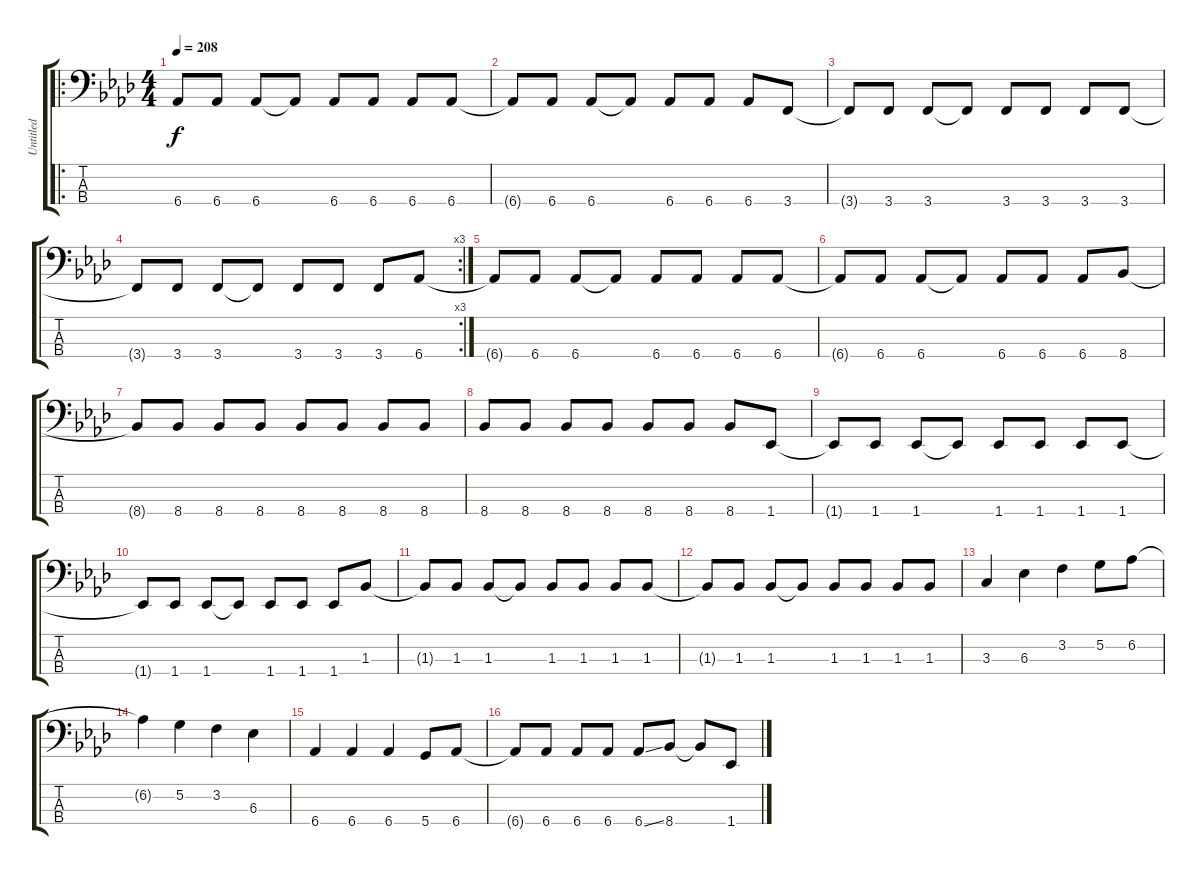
\track ("Untitled" "Untitled") {instrument electricbasspick}
\staff {score tabs}
\tuning (G2 D2 A1 D1) {hide}
\ro
\ts (4 4)
\tempo 208
\clef f4
\ks ab
6.4{t}.8{dy f} 6.4.8 6.4.8 6.4{t}.8 6.4.8 6.4.8 6.4.8 6.4.8 |
6.4{t}.8 6.4.8 6.4.8 6.4{t}.8 6.4.8 6.4.8 6.4.8 3.4.8 |
3.4{t}.8 3.4.8 3.4.8 3.4{t}.8 3.4.8 3.4.8 3.4.8 3.4.8 |
\rc 3
3.4{t}.8 3.4.8 3.4.8 3.4{t}.8 3.4.8 3.4.8 3.4.8 6.4.8 |
6.4{t}.8 6.4.8 6.4.8 6.4{t}.8 6.4.8 6.4.8 6.4.8 6.4.8 |
6.4{t}.8 6.4.8 6.4.8 6.4{t}.8 6.4.8 6.4.8 6.4.8 8.4.8 |
8.4{t}.8 8.4.8 8.4.8 8.4.8 8.4.8 8.4.8 8.4.8 8.4.8 |
8.4.8 8.4.8 8.4.8 8.4.8 8.4.8 8.4.8 8.4.8 1.4.8 |
1.4{t}.8 1.4.8 1.4.8 1.4{t}.8 1.4.8 1.4.8 1.4.8 1.4.8 |
1.4{t}.8 1.4.8 1.4.8 1.4{t}.8 1.4.8 1.4.8 1.4.8 1.3.8 |
1.3{t}.8 1.3.8 1.3.8 1.3{t}.8 1.3.8 1.3.8 1.3.8 1.3.8 |
1.3{t}.8 1.3.8 1.3.8 1.3{t}.8 1.3.8 1.3.8 1.3.8 1.3.8 |
3.3.4 6.3.4 3.2.4 5.2.8 6.2.8 |
6.2{t}.4 5.2.4 3.2.4 6.3.4 |
6.4.4 6.4.4 6.4.4 5.4.8 6.4.8 |
6.4{t}.8 6.4.8 6.4.8 6.4.8 6.4{ss}.8 8.4.8 8.4{t}.8 1.4.8
